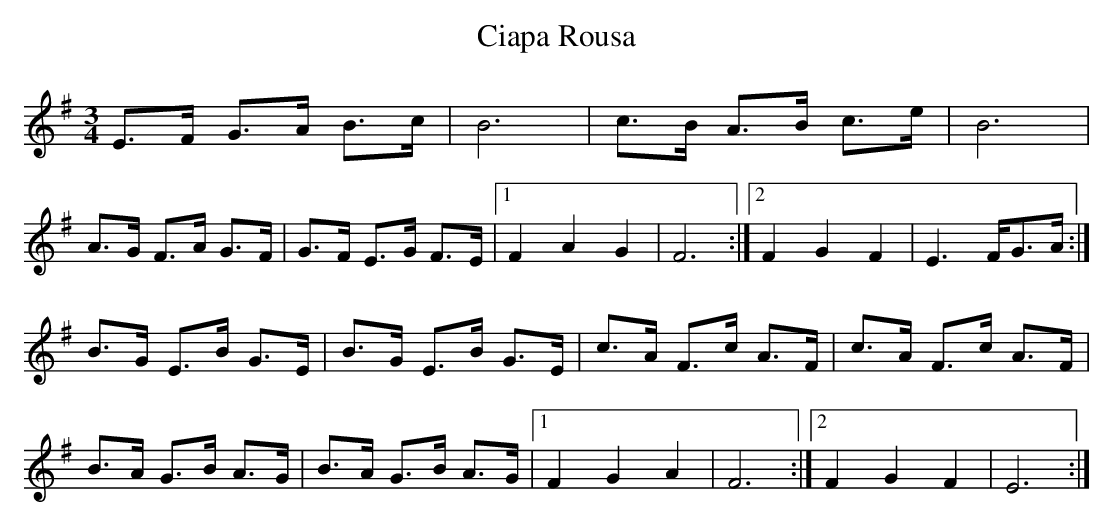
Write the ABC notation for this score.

X:1
T:Ciapa Rousa
L:1/8
M:3/4
K:Em
E>F G>A B>c | B6 | c>B A>B c>e |  B6 |
A>G F>A G>F | G>F E>G F>E |1 F2 A2 G2 | F6 :|2 F2 G2 F2 | E3 F/2G>A :|
B>G E>B G>E| B>G E>B G>E| c>A F>c A>F|  c>A F>c A>F|
B>A G>B A>G| B>A G>B A>G |1 F2 G2 A2 | F6 :|2 F2 G2 F2 | E6 :|
